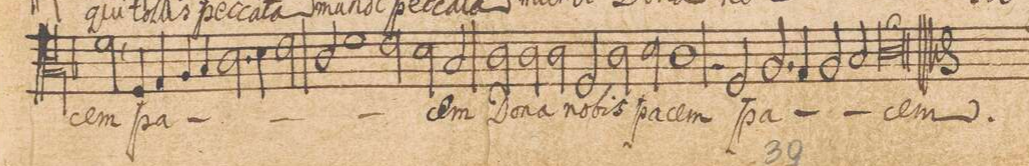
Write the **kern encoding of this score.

**kern	**text
*I"ALTVS.	*
*clefC3	*
*k[b-]	*
*met(c|)	*
*M2/1	*
2f,<\	-cem
4F/	pa-
4G/	.
=50-	=50-
4A/	.
4B-/	.
2.c\	.
4d\	.
2e\	.
=51-	=51-
2c/	.
1f	.
2e\	.
=52-	=52-
2d\	.
2B-/	-cem
2c\	Do-
2c\	-na
=53-	=53-
2c\	no-
2F/	-bis
2c\	pa-
2d\	.
=54-	=54-
1c	-cem
2r	.
2F/	pa-
=55-	=55-
2.A/	.
4G/	.
2A/	.
2B-/	.
=56-	=56-
>0c;	-cem.
==	==
*-	*-
